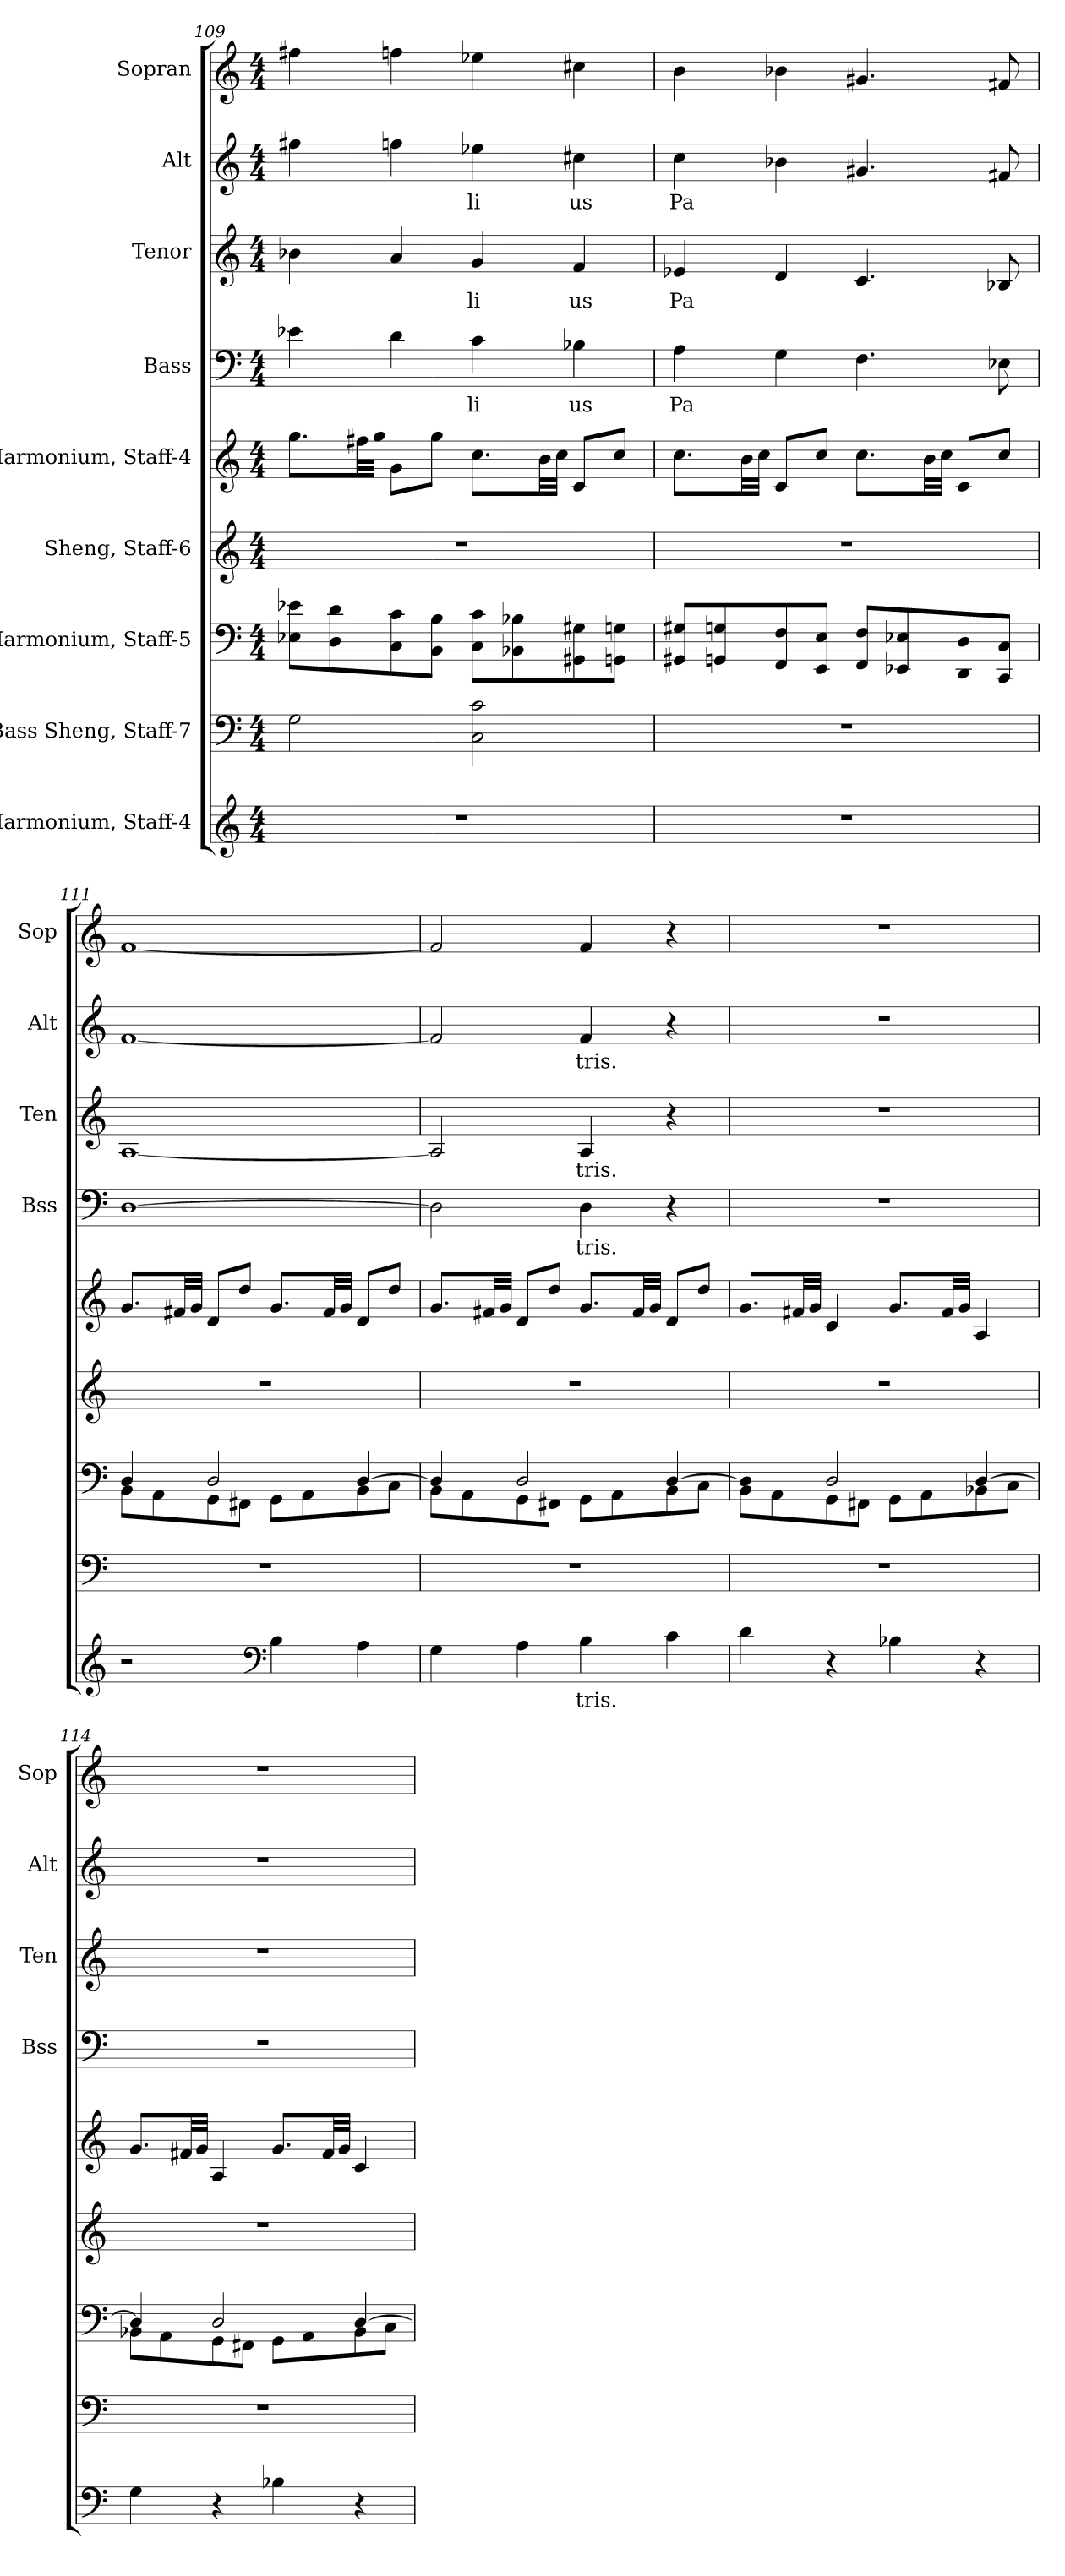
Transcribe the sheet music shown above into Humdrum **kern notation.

**kern	**text	**kern	**kern	**kern	**kern	**kern	**text	**kern	**text	**kern	**text	**kern
*part9	*part9	*part8	*part7	*part6	*part5	*part4	*part4	*part3	*part3	*part2	*part2	*part1
*staff9	*staff9	*staff8	*staff7	*staff6	*staff5	*staff4	*staff4	*staff3	*staff3	*staff2	*staff2	*staff1
*I"Harmonium, Staff-4	*	*I"Bass Sheng, Staff-7	*I"Harmonium, Staff-5	*I"Sheng, Staff-6	*I"Harmonium, Staff-4	*I"Bass	*	*I"Tenor	*	*I"Alt	*	*I"Sopran
*	*	*	*	*	*	*I'Bss	*	*I'Ten	*	*I'Alt	*	*I'Sop
*clefG2	*	*clefF4	*clefF4	*clefG2	*clefG2	*clefF4	*	*clefG2	*	*clefG2	*	*clefG2
*	*	*	*	*	*	*	*	*ITrd4c7	*	*ITrd2c3	*	*ITrd2c3
*k[]	*	*k[]	*k[]	*k[]	*k[]	*k[]	*	*k[b-]	*	*k[f#c#g#]	*	*k[f#c#g#]
*M4/4	*	*M4/4	*M4/4	*M4/4	*M4/4	*M4/4	*	*M4/4	*	*M4/4	*	*M4/4
=109	=109	=109	=109	=109	=109	=109	=109	=109	=109	=109	=109	=109
1r	.	2G\	8E-X\ 8e-X\L	1r	8.gg\L	4e-X\	.	4e-X\	.	4dd#X\	.	4dd#X\
.	.	.	8D\ 8d\	.	.	.	.	.	.	.	.	.
.	.	.	.	.	32ff#X\LL	.	.	.	.	.	.	.
.	.	.	.	.	32gg\JJJ	.	.	.	.	.	.	.
.	.	.	8C\ 8c\	.	8g\L	4d\	.	4d/	.	4ddn\	.	4ddn\
.	.	.	8BB\ 8B\J	.	8gg\J	.	.	.	.	.	.	.
.	.	2C\ 2c\	8C\ 8c\L	.	8.cc\L	4c\	li	4c/	li	4ccn\	li	4ccn\
.	.	.	8BB-X\ 8B-X\	.	.	.	.	.	.	.	.	.
.	.	.	.	.	32b\LL	.	.	.	.	.	.	.
.	.	.	.	.	32cc\JJJ	.	.	.	.	.	.	.
.	.	.	8GG#X\ 8G#X\	.	8c/L	4B-X\	us	4B-/	us	4a#X\	us	4a#X\
.	.	.	8GGn\ 8Gn\J	.	8cc/J	.	.	.	.	.	.	.
!!LO:PB:g=z
=110	=110	=110	=110	=110	=110	=110	=110	=110	=110	=110	=110	=110
1r	.	1r	8GG#X/ 8G#X/L	1r	8.cc\L	4A\	Pa	4A-X/	Pa	4a\	Pa	4g#\
.	.	.	8GGn/ 8Gn/	.	.	.	.	.	.	.	.	.
.	.	.	.	.	32b\LL	.	.	.	.	.	.	.
.	.	.	.	.	32cc\JJJ	.	.	.	.	.	.	.
.	.	.	8FF/ 8F/	.	8c/L	4G\	.	4G/	.	4gn\	.	4gn\
.	.	.	8EE/ 8E/J	.	8cc/J	.	.	.	.	.	.	.
.	.	.	8FF/ 8F/L	.	8.cc\L	4.F\	.	4.F/	.	4.e#X/	.	4.e#X/
.	.	.	8EE-X/ 8E-X/	.	.	.	.	.	.	.	.	.
.	.	.	.	.	32b\LL	.	.	.	.	.	.	.
.	.	.	.	.	32cc\JJJ	.	.	.	.	.	.	.
.	.	.	8DD/ 8D/	.	8c/L	.	.	.	.	.	.	.
.	.	.	8CC/ 8C/J	.	8cc/J	8E-X\	.	8E-X/	.	8d#X/	.	8d#X/
=111	=111	=111	=111	=111	=111	=111	=111	=111	=111	=111	=111	=111
*	*	*	*^	*	*	*	*	*	*	*	*	*
2r	.	1r	4D/	8BB\L	1r	8.g/L	[1D	.	[1D	.	[1d	.	[1d
.	.	.	.	8AA\	.	.	.	.	.	.	.	.	.
.	.	.	.	.	.	32f#X/LL	.	.	.	.	.	.	.
.	.	.	.	.	.	32g/JJJ	.	.	.	.	.	.	.
.	.	.	2D/	8GG\	.	8d/L	.	.	.	.	.	.	.
.	.	.	.	8FF#X\J	.	8dd/J	.	.	.	.	.	.	.
*clefF4	*	*	*	*	*	*	*	*	*	*	*	*	*
4B\	.	.	.	8GG\L	.	8.g/L	.	.	.	.	.	.	.
.	.	.	.	8AA\	.	.	.	.	.	.	.	.	.
.	.	.	.	.	.	32f#/LL	.	.	.	.	.	.	.
.	.	.	.	.	.	32g/JJJ	.	.	.	.	.	.	.
4A\	.	.	[4D/	8BB\	.	8d/L	.	.	.	.	.	.	.
.	.	.	.	8C\J	.	8dd/J	.	.	.	.	.	.	.
=112	=112	=112	=112	=112	=112	=112	=112	=112	=112	=112	=112	=112	=112
4G\	.	1r	4D/]	8BB\L	1r	8.g/L	2D\]	.	2D/]	.	2d/]	.	2d/]
.	.	.	.	8AA\	.	.	.	.	.	.	.	.	.
.	.	.	.	.	.	32f#X/LL	.	.	.	.	.	.	.
.	.	.	.	.	.	32g/JJJ	.	.	.	.	.	.	.
4A\	.	.	2D/	8GG\	.	8d/L	.	.	.	.	.	.	.
.	.	.	.	8FF#X\J	.	8dd/J	.	.	.	.	.	.	.
4B\	tris.	.	.	8GG\L	.	8.g/L	4D\	tris.	4D/	tris.	4d/	tris.	4d/
.	.	.	.	8AA\	.	.	.	.	.	.	.	.	.
.	.	.	.	.	.	32f#/LL	.	.	.	.	.	.	.
.	.	.	.	.	.	32g/JJJ	.	.	.	.	.	.	.
4c\	.	.	[4D/	8BB\	.	8d/L	4r	.	4r	.	4r	.	4r
.	.	.	.	8C\J	.	8dd/J	.	.	.	.	.	.	.
!!LO:PB:g=z
=113	=113	=113	=113	=113	=113	=113	=113	=113	=113	=113	=113	=113	=113
4d\	.	1r	4D/]	8BB\L	1r	8.g/L	1r	.	1r	.	1r	.	1r
.	.	.	.	8AA\	.	.	.	.	.	.	.	.	.
.	.	.	.	.	.	32f#X/LL	.	.	.	.	.	.	.
.	.	.	.	.	.	32g/JJJ	.	.	.	.	.	.	.
4r	.	.	2D/	8GG\	.	4c/	.	.	.	.	.	.	.
.	.	.	.	8FF#X\J	.	.	.	.	.	.	.	.	.
4B-X\	.	.	.	8GG\L	.	8.g/L	.	.	.	.	.	.	.
.	.	.	.	8AA\	.	.	.	.	.	.	.	.	.
.	.	.	.	.	.	32f#/LL	.	.	.	.	.	.	.
.	.	.	.	.	.	32g/JJJ	.	.	.	.	.	.	.
4r	.	.	[4D/	8BB-X\	.	4A/	.	.	.	.	.	.	.
.	.	.	.	8C\J	.	.	.	.	.	.	.	.	.
=114	=114	=114	=114	=114	=114	=114	=114	=114	=114	=114	=114	=114	=114
4G\	.	1r	4D/]	8BB-X\L	1r	8.g/L	1r	.	1r	.	1r	.	1r
.	.	.	.	8AA\	.	.	.	.	.	.	.	.	.
.	.	.	.	.	.	32f#X/LL	.	.	.	.	.	.	.
.	.	.	.	.	.	32g/JJJ	.	.	.	.	.	.	.
4r	.	.	2D/	8GG\	.	4A/	.	.	.	.	.	.	.
.	.	.	.	8FF#X\J	.	.	.	.	.	.	.	.	.
4B-X\	.	.	.	8GG\L	.	8.g/L	.	.	.	.	.	.	.
.	.	.	.	8AA\	.	.	.	.	.	.	.	.	.
.	.	.	.	.	.	32f#/LL	.	.	.	.	.	.	.
.	.	.	.	.	.	32g/JJJ	.	.	.	.	.	.	.
4r	.	.	[4D/	8BB-\	.	4c/	.	.	.	.	.	.	.
.	.	.	.	8C\J	.	.	.	.	.	.	.	.	.
*	*	*	*v	*v	*	*	*	*	*	*	*	*	*
=	=	=	=	=	=	=	=	=	=	=	=	=
*-	*-	*-	*-	*-	*-	*-	*-	*-	*-	*-	*-	*-
